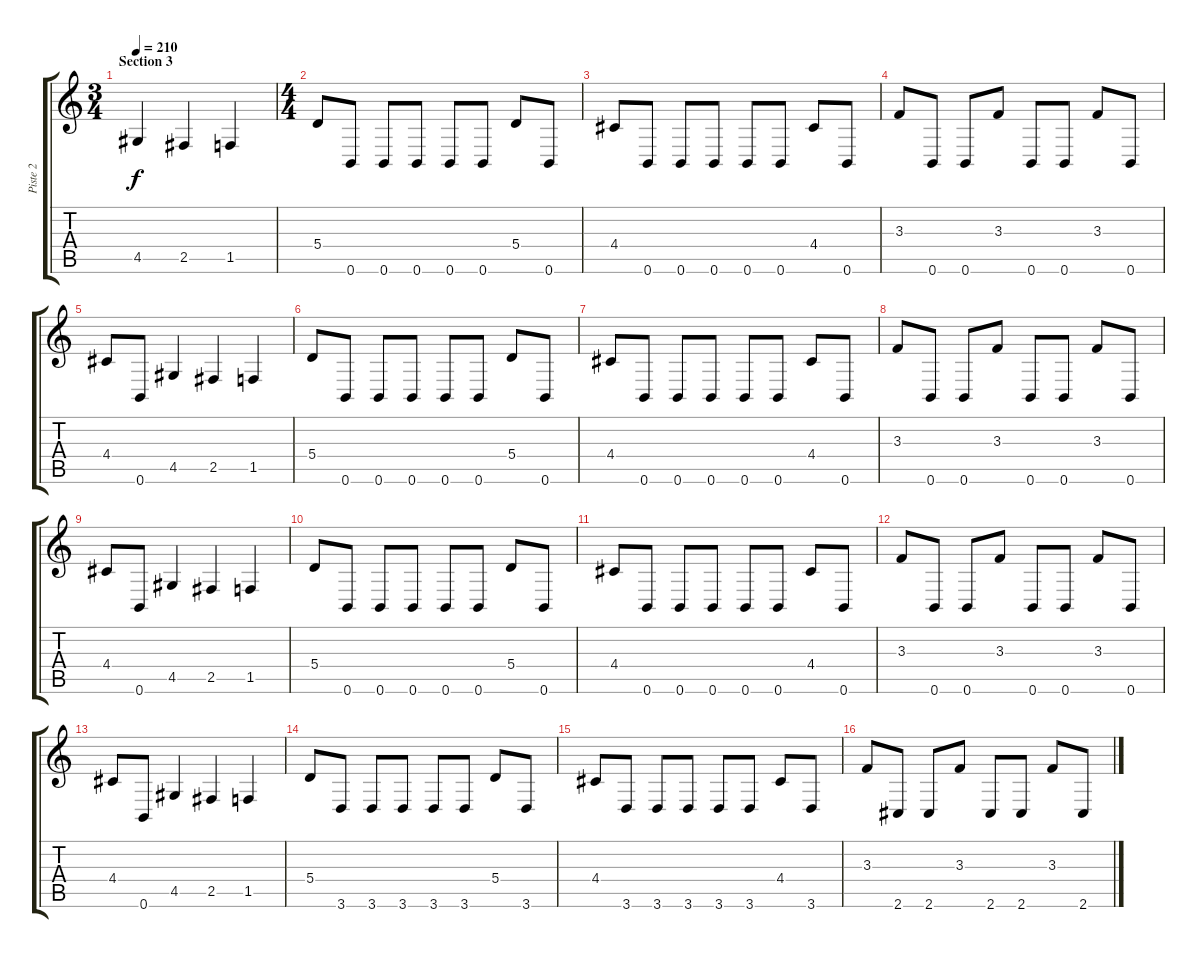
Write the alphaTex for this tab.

\track ("Piste 2" "Piste 2") {instrument distortionguitar}
\staff {score tabs}
\tuning (B3 Gb3 D3 A2 E2 B1) {hide}
\ts (3 4)
\section ("" "Section 3")
\tempo 210
\clef g2
\ks c
4.5.4{dy f} 2.5.4 1.5.4 |
\ts (4 4)
5.4.8 0.6.8 0.6.8 0.6.8 0.6.8 0.6.8 5.4.8 0.6.8 |
4.4.8 0.6.8 0.6.8 0.6.8 0.6.8 0.6.8 4.4.8 0.6.8 |
3.3.8 0.6.8 0.6.8 3.3.8 0.6.8 0.6.8 3.3.8 0.6.8 |
4.4.8 0.6.8 4.5.4 2.5.4 1.5.4 |
5.4.8 0.6.8 0.6.8 0.6.8 0.6.8 0.6.8 5.4.8 0.6.8 |
4.4.8 0.6.8 0.6.8 0.6.8 0.6.8 0.6.8 4.4.8 0.6.8 |
3.3.8 0.6.8 0.6.8 3.3.8 0.6.8 0.6.8 3.3.8 0.6.8 |
4.4.8 0.6.8 4.5.4 2.5.4 1.5.4 |
5.4.8 0.6.8 0.6.8 0.6.8 0.6.8 0.6.8 5.4.8 0.6.8 |
4.4.8 0.6.8 0.6.8 0.6.8 0.6.8 0.6.8 4.4.8 0.6.8 |
3.3.8 0.6.8 0.6.8 3.3.8 0.6.8 0.6.8 3.3.8 0.6.8 |
4.4.8 0.6.8 4.5.4 2.5.4 1.5.4 |
5.4.8 3.6.8 3.6.8 3.6.8 3.6.8 3.6.8 5.4.8 3.6.8 |
4.4.8 3.6.8 3.6.8 3.6.8 3.6.8 3.6.8 4.4.8 3.6.8 |
3.3.8 2.6.8 2.6.8 3.3.8 2.6.8 2.6.8 3.3.8 2.6.8
